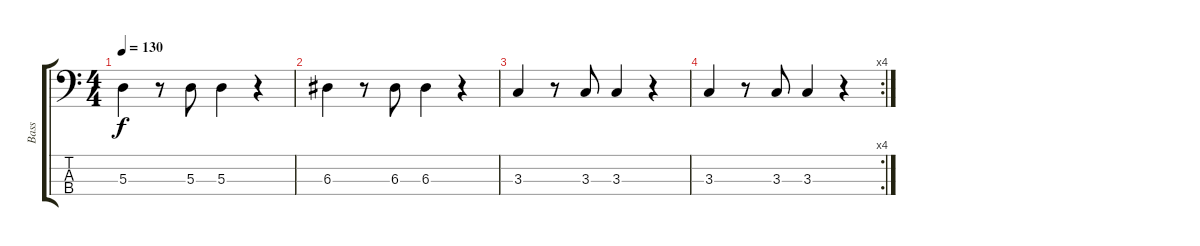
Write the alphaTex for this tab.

\track ("Bass" "Bass") {instrument electricbasspick}
\staff {score tabs}
\tuning (G2 D2 A1 E1) {hide}
\ts (4 4)
\tempo 130
\clef f4
\ks c
5.3.4{dy f} r.8 5.3.8 5.3.4 r.4 |
6.3.4 r.8 6.3.8 6.3.4 r.4 |
3.3.4 r.8 3.3.8 3.3.4 r.4 |
\rc 4
3.3.4 r.8 3.3.8 3.3.4 r.4
